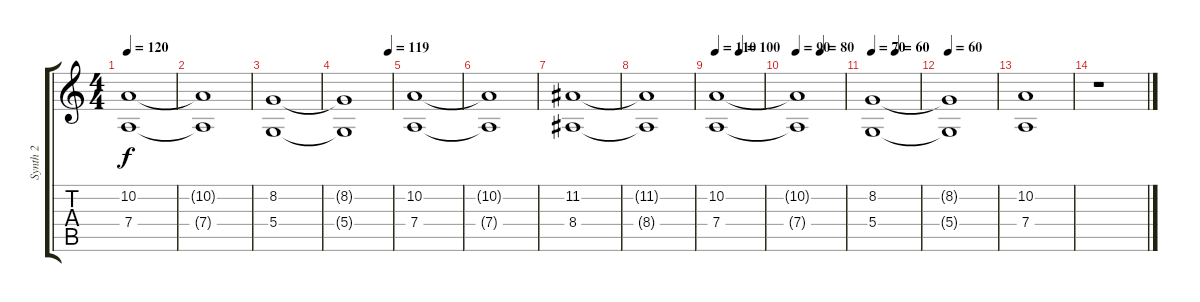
\track ("Synth 2" "Synth 2") {instrument synthstrings1}
\staff {score tabs}
\tuning (E4 B3 G3 D3 A2 D2) {hide}
\ts (4 4)
\tempo 120
\clef g2
\ks c
(10.2 7.4).1{dy f} |
(10.2{t} 7.4{t}).1 |
(8.2 5.4).1 |
\tempo (119 0.9375)
(8.2{t} 5.4{t}).1 |
(10.2 7.4).1 |
(10.2{t} 7.4{t}).1 |
(11.2 8.4).1 |
(11.2{t} 8.4{t}).1 |
\tempo 110
\tempo (100 0.5)
(10.2 7.4).1 |
\tempo 90
\tempo (80 0.5)
(10.2{t} 7.4{t}).1 |
\tempo 70
\tempo (60 0.5)
(8.2 5.4).1 |
\tempo 60
(8.2{t} 5.4{t}).1 |
\section ("" "")
(10.2 7.4).1 |
r.1
